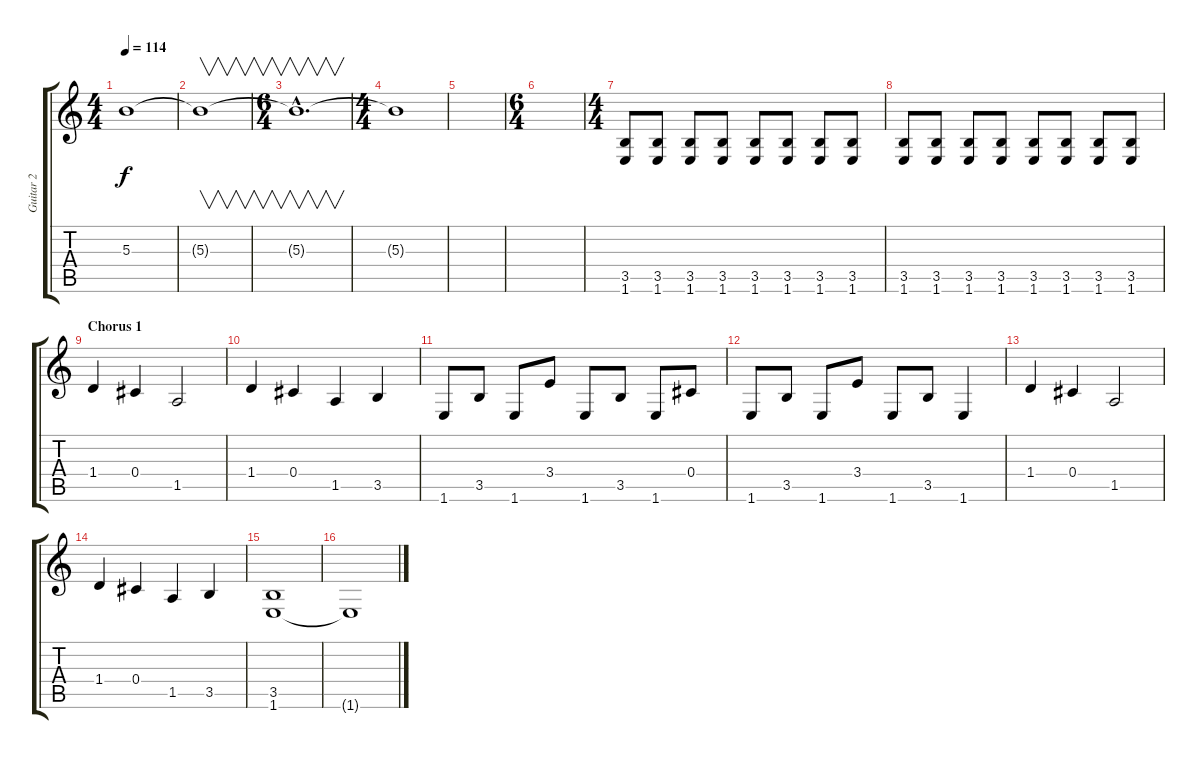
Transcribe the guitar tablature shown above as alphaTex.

\track ("Guitar 2" "Guitar 2") {instrument acousticguitarnylon}
\staff {score tabs}
\tuning (Eb4 Bb3 Gb3 Db3 Ab2 Eb2) {hide}
\ts (4 4)
\tempo 114
\clef g2
\ks c
5.3{t}.1{dy f} |
5.3{t}.1{v} |
\ts (6 4)
5.3{hac t}.1{v d} |
\ts (4 4)
5.3{t}.1 |
|
\ts (6 4)
|
\ts (4 4)
(3.5 1.6).8 (3.5 1.6).8 (3.5 1.6).8 (3.5 1.6).8 (3.5 1.6).8 (3.5 1.6).8 (3.5 1.6).8 (3.5 1.6).8 |
(3.5 1.6).8 (3.5 1.6).8 (3.5 1.6).8 (3.5 1.6).8 (3.5 1.6).8 (3.5 1.6).8 (3.5 1.6).8 (3.5 1.6).8 |
\section ("" "Chorus 1")
1.4.4 0.4.4 1.5.2 |
1.4.4 0.4.4 1.5.4 3.5.4 |
1.6.8 3.5.8 1.6.8 3.4.8 1.6.8 3.5.8 1.6.8 0.4.8 |
1.6.8 3.5.8 1.6.8 3.4.8 1.6.8 3.5.8 1.6.4 |
1.4.4 0.4.4 1.5.2 |
1.4.4 0.4.4 1.5.4 3.5.4 |
(3.5 1.6).1 |
1.6{t}.1
